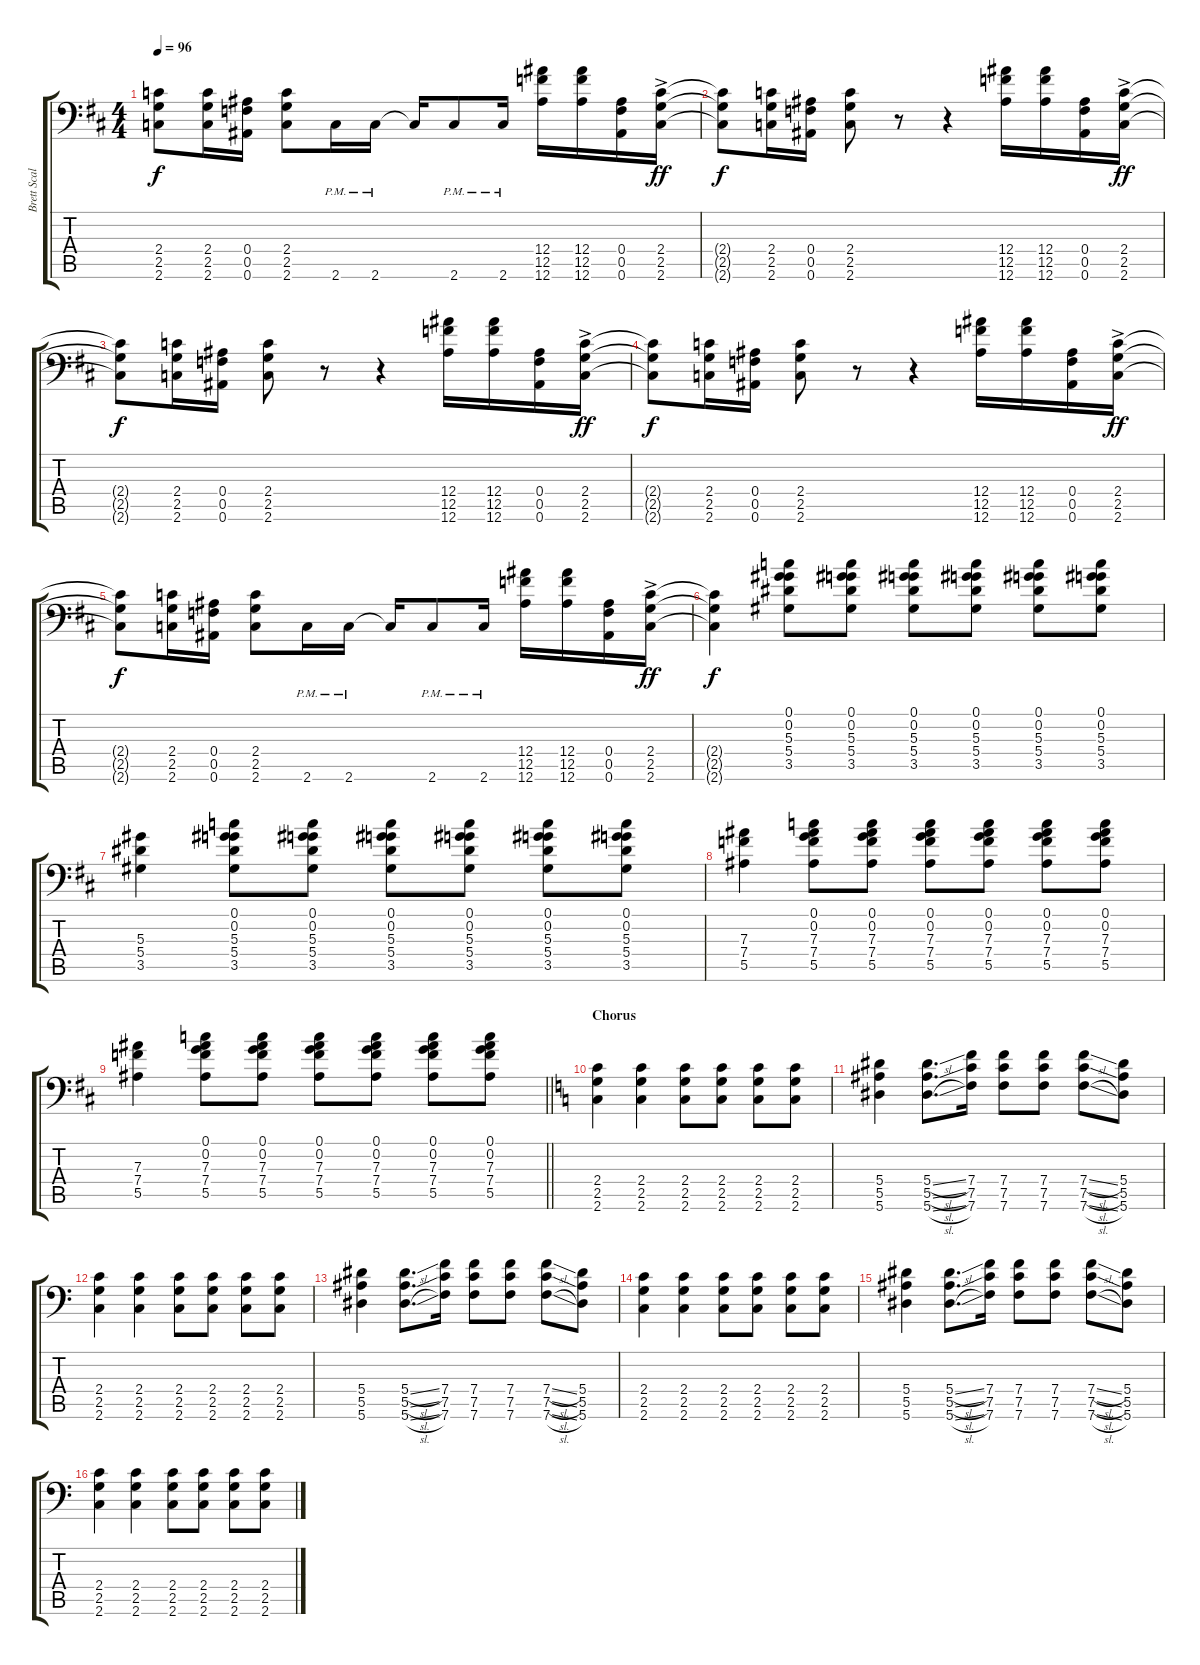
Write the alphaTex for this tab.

\track ("Brett Scallions (Rhythm Guitar)" "Brett Scal") {instrument distortionguitar}
\staff {score tabs}
\tuning (C4 G3 Eb3 Bb2 F2 Bb1) {hide}
\ts (4 4)
\tempo 96
\clef f4
\ks d
(2.4{t} 2.5{t} 2.6{t}).8{dy f} (2.4 2.5 2.6).16 (0.4 0.5 0.6).16 (2.4 2.5 2.6).8 2.6{pm}.16 2.6{pm}.16 2.6{t}.16 2.6{pm}.8 2.6{pm}.16 (12.4 12.5 12.6).16 (12.4 12.5 12.6).16 (0.4 0.5 0.6).16 (2.4{ac} 2.5{ac} 2.6{ac}).16{dy ff} |
(2.4{t} 2.5{t} 2.6{t}).8{dy f} (2.4 2.5 2.6).16 (0.4 0.5 0.6).16 (2.4 2.5 2.6).8 r.8 r.4 (12.4 12.5 12.6).16 (12.4 12.5 12.6).16 (0.4 0.5 0.6).16 (2.4{ac} 2.5{ac} 2.6{ac}).16{dy ff} |
(2.4{t} 2.5{t} 2.6{t}).8{dy f} (2.4 2.5 2.6).16 (0.4 0.5 0.6).16 (2.4 2.5 2.6).8 r.8 r.4 (12.4 12.5 12.6).16 (12.4 12.5 12.6).16 (0.4 0.5 0.6).16 (2.4{ac} 2.5{ac} 2.6{ac}).16{dy ff} |
(2.4{t} 2.5{t} 2.6{t}).8{dy f} (2.4 2.5 2.6).16 (0.4 0.5 0.6).16 (2.4 2.5 2.6).8 r.8 r.4 (12.4 12.5 12.6).16 (12.4 12.5 12.6).16 (0.4 0.5 0.6).16 (2.4{ac} 2.5{ac} 2.6{ac}).16{dy ff} |
(2.4{t} 2.5{t} 2.6{t}).8{dy f} (2.4 2.5 2.6).16 (0.4 0.5 0.6).16 (2.4 2.5 2.6).8 2.6{pm}.16 2.6{pm}.16 2.6{t}.16 2.6{pm}.8 2.6{pm}.16 (12.4 12.5 12.6).16 (12.4 12.5 12.6).16 (0.4 0.5 0.6).16 (2.4{ac} 2.5{ac} 2.6{ac}).16{dy ff} |
(2.4{t} 2.5{t} 2.6{t}).4{dy f} (0.1 0.2 5.3 5.4 3.5).8 (0.1 0.2 5.3 5.4 3.5).8 (0.1 0.2 5.3 5.4 3.5).8 (0.1 0.2 5.3 5.4 3.5).8 (0.1 0.2 5.3 5.4 3.5).8 (0.1 0.2 5.3 5.4 3.5).8 |
(5.3 5.4 3.5).4 (0.1 0.2 5.3 5.4 3.5).8 (0.1 0.2 5.3 5.4 3.5).8 (0.1 0.2 5.3 5.4 3.5).8 (0.1 0.2 5.3 5.4 3.5).8 (0.1 0.2 5.3 5.4 3.5).8 (0.1 0.2 5.3 5.4 3.5).8 |
(7.3 7.4 5.5).4 (0.1 0.2 7.3 7.4 5.5).8 (0.1 0.2 7.3 7.4 5.5).8 (0.1 0.2 7.3 7.4 5.5).8 (0.1 0.2 7.3 7.4 5.5).8 (0.1 0.2 7.3 7.4 5.5).8 (0.1 0.2 7.3 7.4 5.5).8 |
\barLineRight lightlight
(7.3 7.4 5.5).4 (0.1 0.2 7.3 7.4 5.5).8 (0.1 0.2 7.3 7.4 5.5).8 (0.1 0.2 7.3 7.4 5.5).8 (0.1 0.2 7.3 7.4 5.5).8 (0.1 0.2 7.3 7.4 5.5).8 (0.1 0.2 7.3 7.4 5.5).8 |
\section ("" "Chorus")
\ks c
(2.4 2.5 2.6).4 (2.4 2.5 2.6).4 (2.4 2.5 2.6).8 (2.4 2.5 2.6).8 (2.4 2.5 2.6).8 (2.4 2.5 2.6).8 |
(5.4 5.5 5.6).4 (5.4{sl} 5.5{sl} 5.6{sl}).8{d} (7.4 7.5 7.6).16 (7.4 7.5 7.6).8 (7.4 7.5 7.6).8 (7.4{sl} 7.5{sl} 7.6{sl}).8 (5.4 5.5 5.6).8 |
(2.4 2.5 2.6).4 (2.4 2.5 2.6).4 (2.4 2.5 2.6).8 (2.4 2.5 2.6).8 (2.4 2.5 2.6).8 (2.4 2.5 2.6).8 |
(5.4 5.5 5.6).4 (5.4{sl} 5.5{sl} 5.6{sl}).8{d} (7.4 7.5 7.6).16 (7.4 7.5 7.6).8 (7.4 7.5 7.6).8 (7.4{sl} 7.5{sl} 7.6{sl}).8 (5.4 5.5 5.6).8 |
(2.4 2.5 2.6).4 (2.4 2.5 2.6).4 (2.4 2.5 2.6).8 (2.4 2.5 2.6).8 (2.4 2.5 2.6).8 (2.4 2.5 2.6).8 |
(5.4 5.5 5.6).4 (5.4{sl} 5.5{sl} 5.6{sl}).8{d} (7.4 7.5 7.6).16 (7.4 7.5 7.6).8 (7.4 7.5 7.6).8 (7.4{sl} 7.5{sl} 7.6{sl}).8 (5.4 5.5 5.6).8 |
(2.4 2.5 2.6).4 (2.4 2.5 2.6).4 (2.4 2.5 2.6).8 (2.4 2.5 2.6).8 (2.4 2.5 2.6).8 (2.4 2.5 2.6).8
